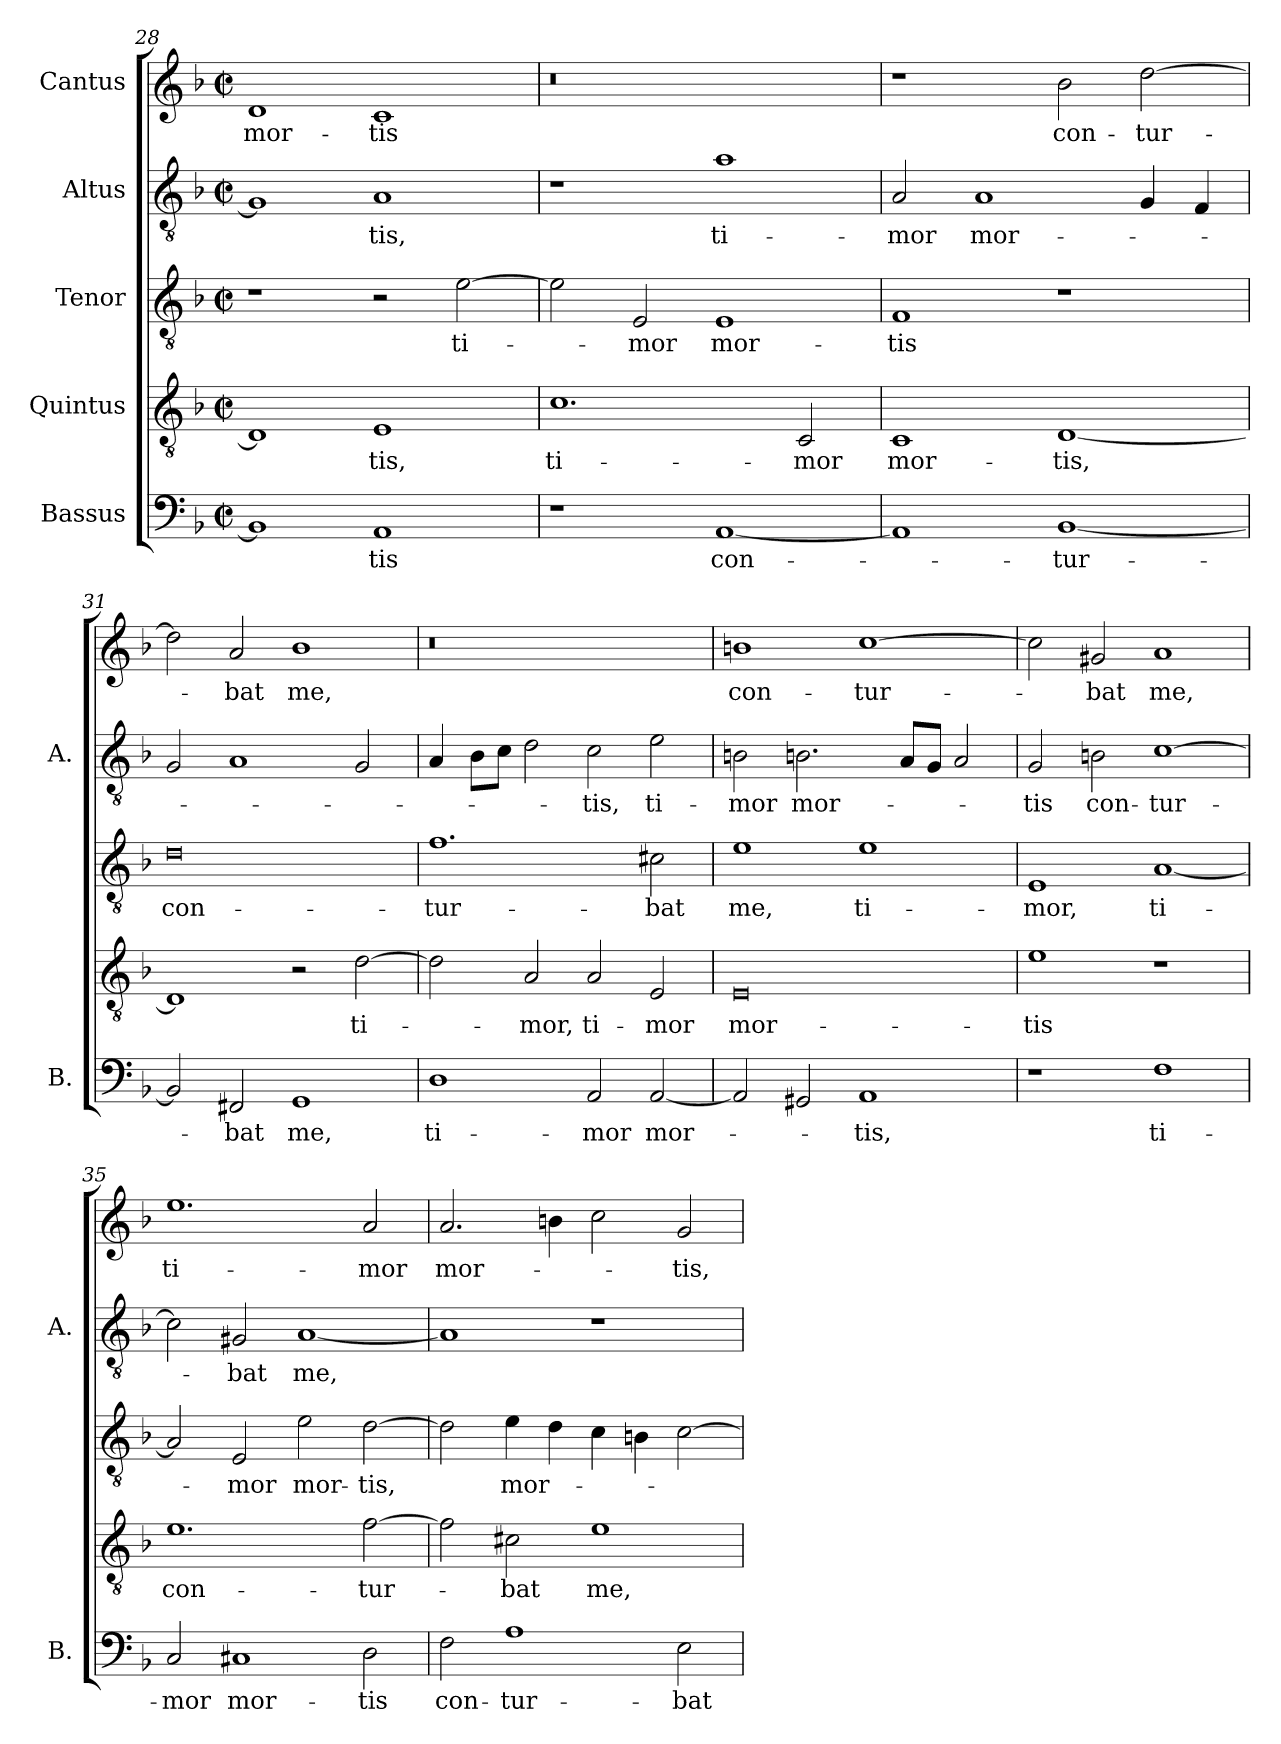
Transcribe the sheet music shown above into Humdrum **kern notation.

**kern	**text	**kern	**text	**kern	**text	**kern	**text	**kern	**text
*part5	*part5	*part4	*part4	*part3	*part3	*part2	*part2	*part1	*part1
*staff5	*staff5	*staff4	*staff4	*staff3	*staff3	*staff2	*staff2	*staff1	*staff1
*I"Bassus	*	*I"Quintus	*	*I"Tenor	*	*I"Altus	*	*I"Cantus	*
*I'B.	*	*	*	*	*	*I'A.	*	*	*
*clefF4	*	*clefGv2	*	*clefGv2	*	*clefGv2	*	*clefG2	*
*k[b-]	*	*k[b-]	*	*k[b-]	*	*k[b-]	*	*k[b-]	*
*F:	*	*F:	*	*F:	*	*F:	*	*F:	*
*M2/2	*	*M2/2	*	*M2/2	*	*M2/2	*	*M2/2	*
*met(c|)	*	*met(c|)	*	*met(c|)	*	*met(c|)	*	*met(c|)	*
=28	=28	=28	=28	=28	=28	=28	=28	=28	=28
1BB-/]	.	1D/]	.	1r	.	1G/]	.	1d/	mor-
1AA/	-tis	1E/	-tis,	2r	.	1A/	-tis,	1c/	-tis
.	.	.	.	[2e\	ti-	.	.	.	.
=29	=29	=29	=29	=29	=29	=29	=29	=29	=29
!	!	!	!	!	!	!	!	!LO:N:vis=0	!
1r	.	1.c\	ti-	2e\]	.	1r	.	1r	.
.	.	.	.	2E/	-mor	.	.	.	.
[1AA/	con-	.	.	1E/	mor-	1a\	ti-	1ryy	.
.	.	2C/	-mor	.	.	.	.	.	.
=30	=30	=30	=30	=30	=30	=30	=30	=30	=30
1AA/]	.	1C/	mor-	1F/	-tis	2A/	-mor	1r	.
.	.	.	.	.	.	1A/	mor-	.	.
[1BB-/	-tur-	[1D/	-tis,	1r	.	.	.	2b-\	con-
.	.	.	.	.	.	4G/	.	[2dd\	-tur-
.	.	.	.	.	.	4F/	.	.	.
=31	=31	=31	=31	=31	=31	=31	=31	=31	=31
2BB-/]	.	1D/]	.	0d\	con-	2G/	.	2dd\]	.
2FF#X/	-bat	.	.	.	.	1A/	.	2a/	-bat
1GG/	me,	2r	.	.	.	.	.	1b-\	me,
.	.	[2d\	ti-	.	.	2G/	.	.	.
=32	=32	=32	=32	=32	=32	=32	=32	=32	=32
!	!	!	!	!	!	!	!	!LO:N:vis=0	!
1D\	ti-	2d\]	.	1.f\	-tur-	4A/	.	1r	.
.	.	.	.	.	.	8B-\L	.	.	.
.	.	.	.	.	.	8c\J	.	.	.
.	.	2A/	-mor,	.	.	2d\	.	.	.
2AA/	-mor	2A/	ti-	.	.	2c\	-tis,	1ryy	.
[2AA/	mor-	2E/	-mor	2c#X\	-bat	2e\	ti-	.	.
=33	=33	=33	=33	=33	=33	=33	=33	=33	=33
2AA/]	.	0E/	mor-	1e\	me,	2Bn\	-mor	1bn\	con-
2GG#X/	.	.	.	.	.	2.Bn\	mor-	.	.
1AA/	-tis,	.	.	1e\	ti-	.	.	[1cc\	-tur-
.	.	.	.	.	.	8A/L	.	.	.
.	.	.	.	.	.	8G/J	.	.	.
.	.	.	.	.	.	2A/	.	.	.
=34	=34	=34	=34	=34	=34	=34	=34	=34	=34
1r	.	1e\	-tis	1E/	-mor,	2G/	-tis	2cc\]	.
.	.	.	.	.	.	2Bn\	con-	2g#X/	-bat
1F\	ti-	1r	.	[1A/	ti-	[1c\	-tur-	1a/	me,
=35	=35	=35	=35	=35	=35	=35	=35	=35	=35
2C/	-mor	1.e\	con-	2A/]	.	2c\]	.	1.ee\	ti-
1C#X/	mor-	.	.	2E/	-mor	2G#X/	-bat	.	.
.	.	.	.	2e\	mor-	[1A/	me,	.	.
2D\	-tis	[2f\	-tur-	[2d\	-tis,	.	.	2a/	-mor
=36	=36	=36	=36	=36	=36	=36	=36	=36	=36
2F\	con-	2f\]	.	2d\]	.	1A/]	.	2.a/	mor-
1A\	-tur-	2c#X\	-bat	4e\	mor-	.	.	.	.
.	.	.	.	4d\	.	.	.	4bn\	.
.	.	1e\	me,	4c\	.	1r	.	2cc\	.
.	.	.	.	4Bn\	.	.	.	.	.
2E\	-bat	.	.	[2c\	.	.	.	2g/	-tis,
=	=	=	=	=	=	=	=	=	=
*-	*-	*-	*-	*-	*-	*-	*-	*-	*-
